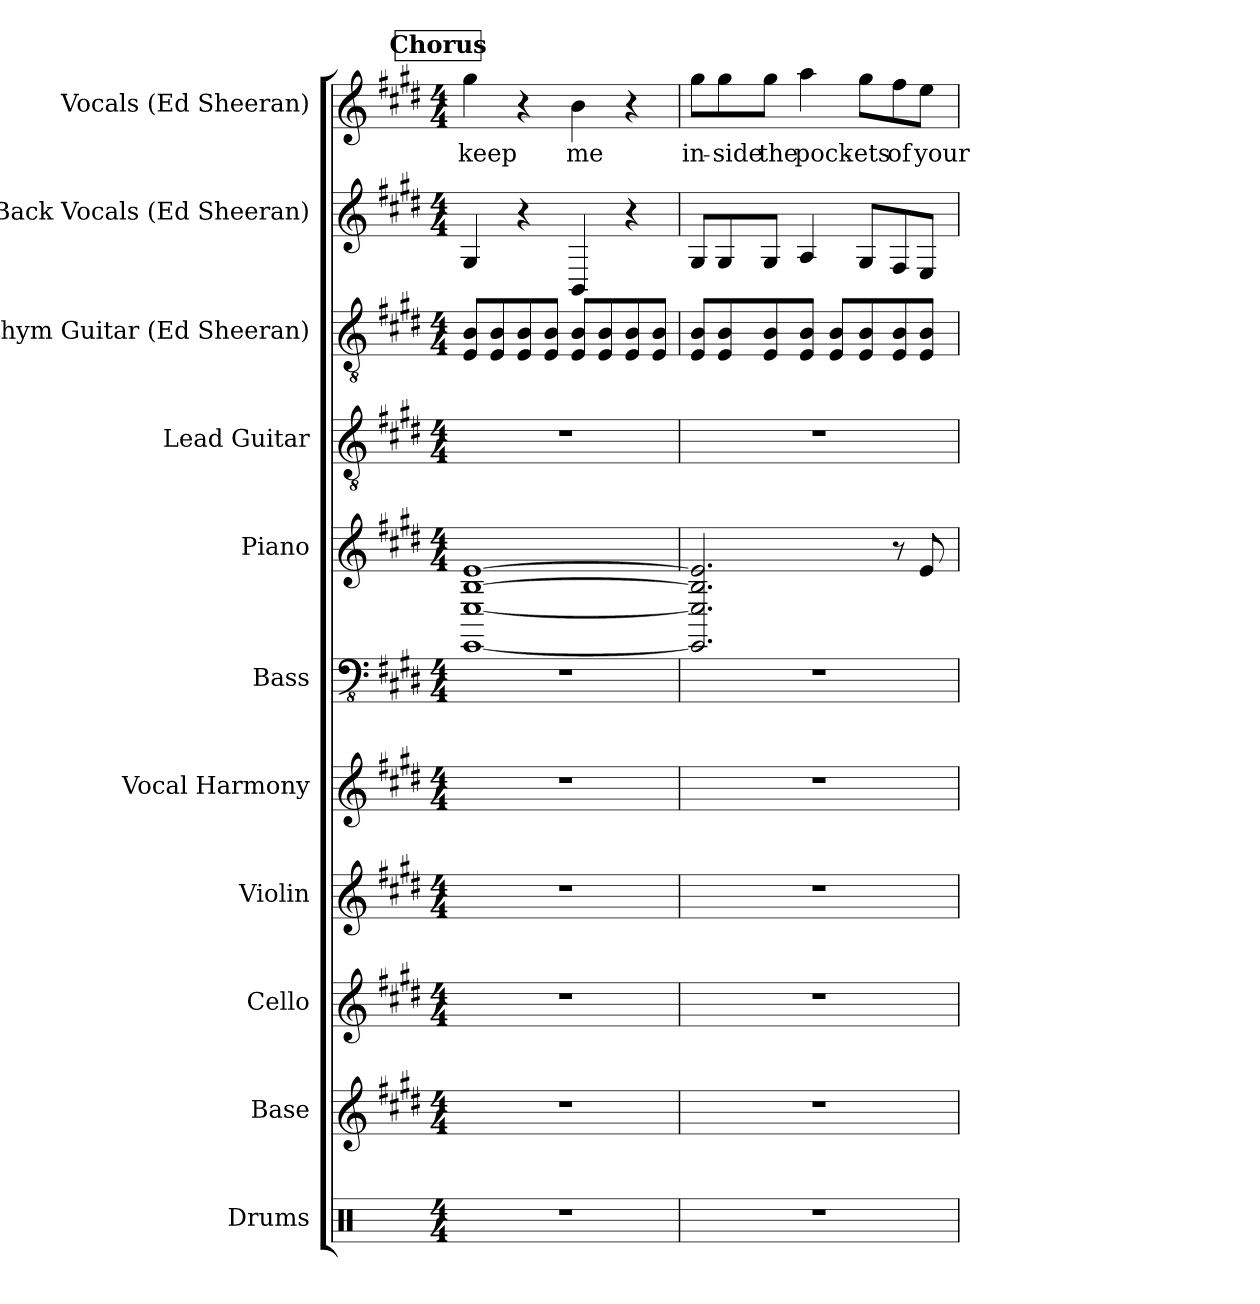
**kern	**kern	**kern	**kern	**kern	**kern	**kern	**kern	**kern	**kern	**kern	**text
*part11	*part10	*part9	*part8	*part7	*part6	*part5	*part4	*part3	*part2	*part1	*part1
*staff11	*staff10	*staff9	*staff8	*staff7	*staff6	*staff5	*staff4	*staff3	*staff2	*staff1	*staff1
*I"Drums	*I"Base	*I"Cello	*I"Violin	*I"Vocal Harmony	*I"Bass	*I"Piano	*I"Lead Guitar	*I"Rythym Guitar (Ed Sheeran)	*I"Back Vocals (Ed Sheeran)	*I"Vocals (Ed Sheeran)	*
*	*	*	*I'Vln	*I'V	*	*I'Pno	*	*	*	*	*
!!LO:PB:g=z
*clefX	*clefG2	*clefG2	*clefG2	*clefG2	*clefFv4	*clefG2	*clefGv2	*clefGv2	*clefG2	*clefG2	*
*k[]	*k[f#c#g#d#]	*k[f#c#g#d#]	*k[f#c#g#d#]	*k[f#c#g#d#]	*k[f#c#g#d#]	*k[f#c#g#d#]	*k[f#c#g#d#]	*k[f#c#g#d#]	*k[f#c#g#d#]	*k[f#c#g#d#]	*
*M4/4	*M4/4	*M4/4	*M4/4	*M4/4	*M4/4	*M4/4	*M4/4	*M4/4	*M4/4	*M4/4	*
!!LO:REH:place=s1:a:B:fs=14:t=Chorus
=33	=33	=33	=33	=33	=33	=33	=33	=33	=33	=33	=33
1r	1r	1r	1r	1r	1r	[1EE [1E [1B [1e	1r	8E/ 8B/L	4G#/	4gg#\	keep
.	.	.	.	.	.	.	.	8E/ 8B/	.	.	.
.	.	.	.	.	.	.	.	8E/ 8B/	4r	4r	.
.	.	.	.	.	.	.	.	8E/ 8B/J	.	.	.
.	.	.	.	.	.	.	.	8E/ 8B/L	4BB/	4b\	me
.	.	.	.	.	.	.	.	8E/ 8B/	.	.	.
.	.	.	.	.	.	.	.	8E/ 8B/	4r	4r	.
.	.	.	.	.	.	.	.	8E/ 8B/J	.	.	.
=34	=34	=34	=34	=34	=34	=34	=34	=34	=34	=34	=34
1r	1r	1r	1r	1r	1r	2.EE/] 2.E/] 2.B/] 2.e/]	1r	8E/ 8B/L	8G#/L	8gg#\L	in-
.	.	.	.	.	.	.	.	8E/ 8B/	8G#/	8gg#\	-side
.	.	.	.	.	.	.	.	8E/ 8B/	8G#/J	8gg#\J	the
.	.	.	.	.	.	.	.	8E/ 8B/J	4A/	4aa\	pock-
.	.	.	.	.	.	.	.	8E/ 8B/L	.	.	.
.	.	.	.	.	.	.	.	8E/ 8B/	8G#/L	8gg#\L	-ets
.	.	.	.	.	.	8r	.	8E/ 8B/	8F#/	8ff#\	of
.	.	.	.	.	.	8e/	.	8E/ 8B/J	8E/J	8ee\J	your
=	=	=	=	=	=	=	=	=	=	=	=
*-	*-	*-	*-	*-	*-	*-	*-	*-	*-	*-	*-
